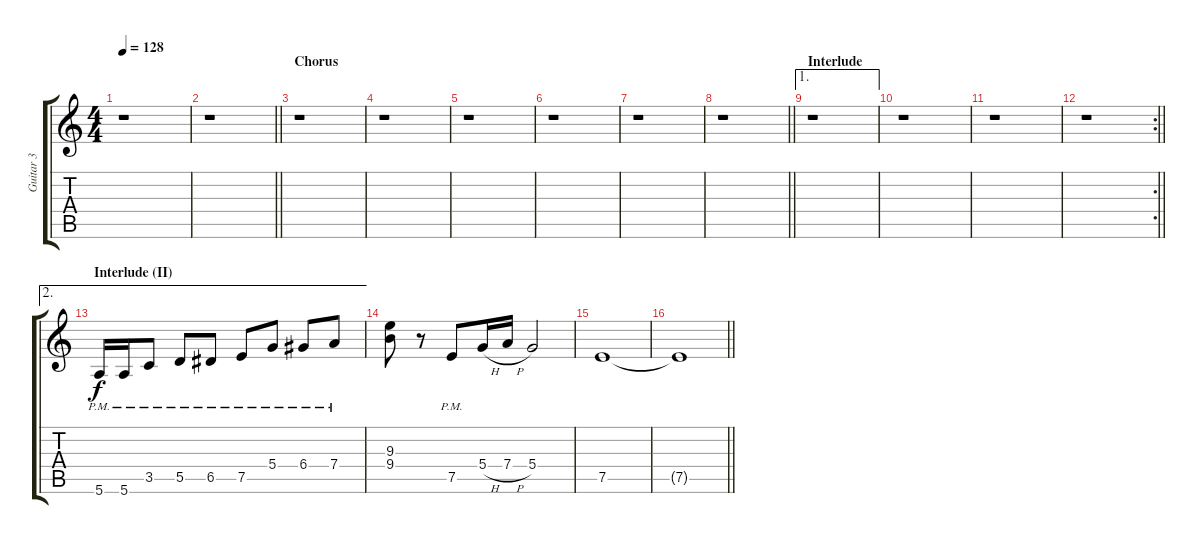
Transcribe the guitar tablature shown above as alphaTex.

\track ("Guitar 3" "Guitar 3") {instrument overdrivenguitar}
\staff {score tabs}
\tuning (E4 B3 G3 D3 A2 E2) {hide}
\ts (4 4)
\tempo 128
\clef g2
\ks c
r.1{dy f} |
\barLineRight lightlight
r.1 |
\section ("" "Chorus")
r.1 |
r.1 |
r.1 |
r.1 |
r.1 |
\barLineRight lightlight
r.1 |
\ae 1
\section ("" "Interlude")
r.1 |
r.1 |
r.1 |
\rc 2
\barLineRight lightlight
r.1 |
\ae 2
\section ("" "Interlude (II)")
5.6{pm}.16 5.6{pm}.16 3.5{pm}.8 5.5{pm}.8 6.5{pm}.8 7.5{pm}.8 5.4{pm}.8 6.4{pm}.8 7.4{pm}.8 |
(9.3 9.4).8 r.8 7.5{pm}.8 5.4{h}.16 7.4{h}.16 5.4.2 |
7.5.1 |
\barLineRight lightlight
7.5{t}.1
